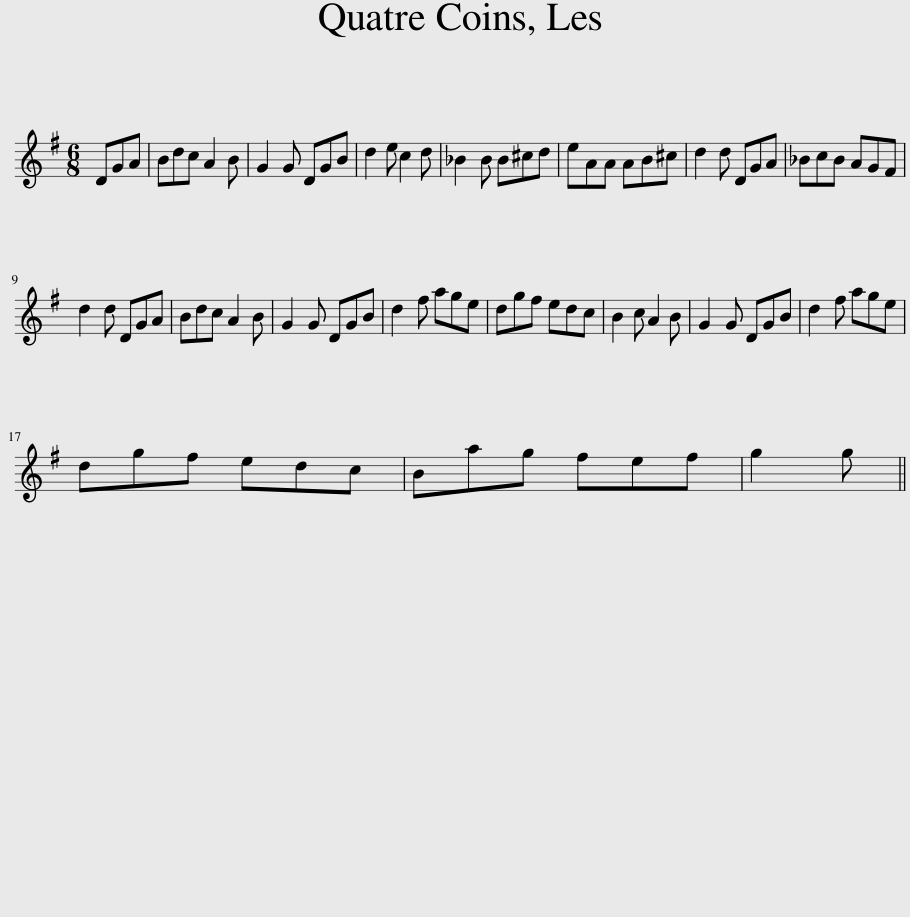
X:1
L:1/8
M:6/8
I:linebreak $
K:G
V:1 treble
V:1
 DGA | Bdc A2 B | G2 G DGB | d2 e c2 d | _B2 B B^cd | %5
 eAA AB^c | d2 d DGA | _BcB AGF |$ d2 d DGA | Bdc A2 B | %10
 G2 G DGB | d2 f age | dgf edc | B2 c A2 B | G2 G DGB | %15
 d2 f age |$ dgf edc | Bag fef | g2 g || %19
